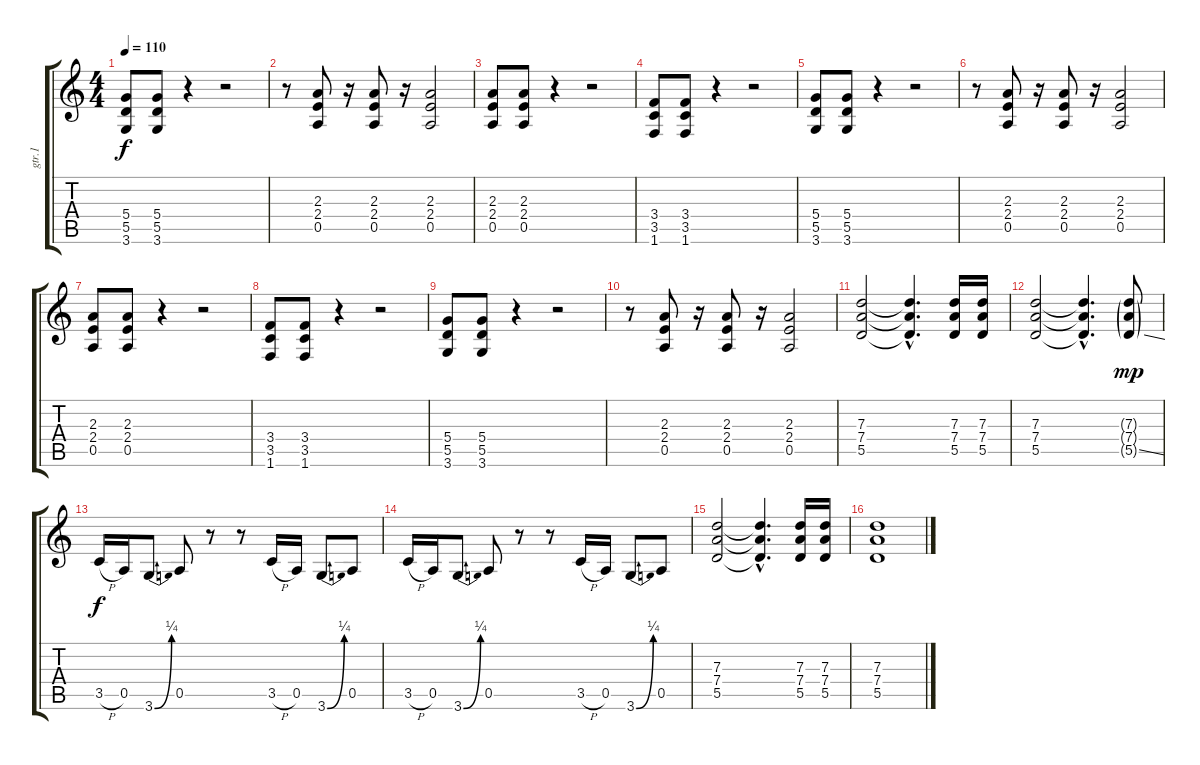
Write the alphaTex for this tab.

\track ("gtr.1" "gtr.1") {instrument overdrivenguitar}
\staff {score tabs}
\tuning (E4 B3 G3 D3 A2 E2) {hide}
\ts (4 4)
\tempo 110
\clef g2
\ks c
(5.4 5.5 3.6).8{dy f} (5.4 5.5 3.6).8 r.4 r.2 |
r.8 (2.3 2.4 0.5).8 r.16 (2.3 2.4 0.5).8 r.16 (2.3 2.4 0.5).2 |
(2.3 2.4 0.5).8 (2.3 2.4 0.5).8 r.4 r.2 |
(3.4 3.5 1.6).8 (3.4 3.5 1.6).8 r.4 r.2 |
(5.4 5.5 3.6).8 (5.4 5.5 3.6).8 r.4 r.2 |
r.8 (2.3 2.4 0.5).8 r.16 (2.3 2.4 0.5).8 r.16 (2.3 2.4 0.5).2 |
(2.3 2.4 0.5).8 (2.3 2.4 0.5).8 r.4 r.2 |
(3.4 3.5 1.6).8 (3.4 3.5 1.6).8 r.4 r.2 |
(5.4 5.5 3.6).8 (5.4 5.5 3.6).8 r.4 r.2 |
r.8 (2.3 2.4 0.5).8 r.16 (2.3 2.4 0.5).8 r.16 (2.3 2.4 0.5).2 |
(7.3 7.4 5.5).2 (7.3{hac t} 7.4{hac t} 5.5{hac t}).4{d} (7.3 7.4 5.5).16 (7.3 7.4 5.5).16 |
(7.3 7.4 5.5).2 (7.3{hac t} 7.4{hac t} 5.5{hac t}).4{d} (7.3{g} 7.4{g} 5.5{ss g}).8{dy mp} |
3.5{h}.16{dy f} 0.5.16 3.6{be (bend 0 0 60 1)}.8 0.5.8 r.8 r.8 3.5{h}.16 0.5.16 3.6{be (bend 0 0 60 1)}.8 0.5.8 |
3.5{h}.16 0.5.16 3.6{be (bend 0 0 60 1)}.8 0.5.8 r.8 r.8 3.5{h}.16 0.5.16 3.6{be (bend 0 0 60 1)}.8 0.5.8 |
(7.3 7.4 5.5).2 (7.3{hac t} 7.4{hac t} 5.5{hac t}).4{d} (7.3 7.4 5.5).16 (7.3 7.4 5.5).16 |
(7.3 7.4 5.5).1
